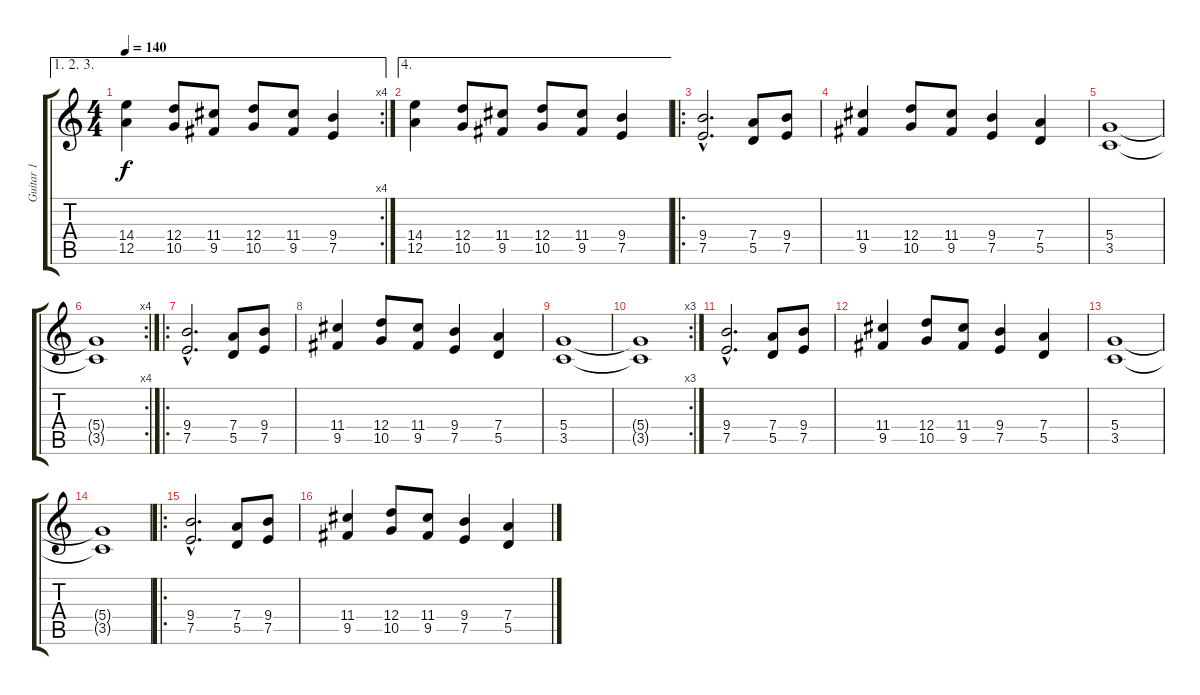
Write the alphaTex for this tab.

\track ("Guitar 1" "Guitar 1") {instrument distortionguitar}
\staff {score tabs}
\tuning (E4 B3 G3 D3 A2 E2) {hide}
\ae (1 2 3)
\rc 4
\ts (4 4)
\tempo 140
\clef g2
\ks c
(14.4 12.5).4{dy f} (12.4 10.5).8 (11.4 9.5).8 (12.4 10.5).8 (11.4 9.5).8 (9.4 7.5).4 |
\ae 4
(14.4 12.5).4 (12.4 10.5).8 (11.4 9.5).8 (12.4 10.5).8 (11.4 9.5).8 (9.4 7.5).4 |
\ro
(9.4{hac} 7.5{hac}).2{d} (7.4 5.5).8 (9.4 7.5).8 |
(11.4 9.5).4 (12.4 10.5).8 (11.4 9.5).8 (9.4 7.5).4 (7.4 5.5).4 |
(5.4 3.5).1 |
\rc 4
(5.4{t} 3.5{t}).1 |
\ro
(9.4{hac} 7.5{hac}).2{d} (7.4 5.5).8 (9.4 7.5).8 |
(11.4 9.5).4 (12.4 10.5).8 (11.4 9.5).8 (9.4 7.5).4 (7.4 5.5).4 |
(5.4 3.5).1 |
\rc 3
(5.4{t} 3.5{t}).1 |
(9.4{hac} 7.5{hac}).2{d} (7.4 5.5).8 (9.4 7.5).8 |
(11.4 9.5).4 (12.4 10.5).8 (11.4 9.5).8 (9.4 7.5).4 (7.4 5.5).4 |
(5.4 3.5).1 |
(5.4{t} 3.5{t}).1 |
\ro
(9.4{hac} 7.5{hac}).2{d} (7.4 5.5).8 (9.4 7.5).8 |
(11.4 9.5).4 (12.4 10.5).8 (11.4 9.5).8 (9.4 7.5).4 (7.4 5.5).4
